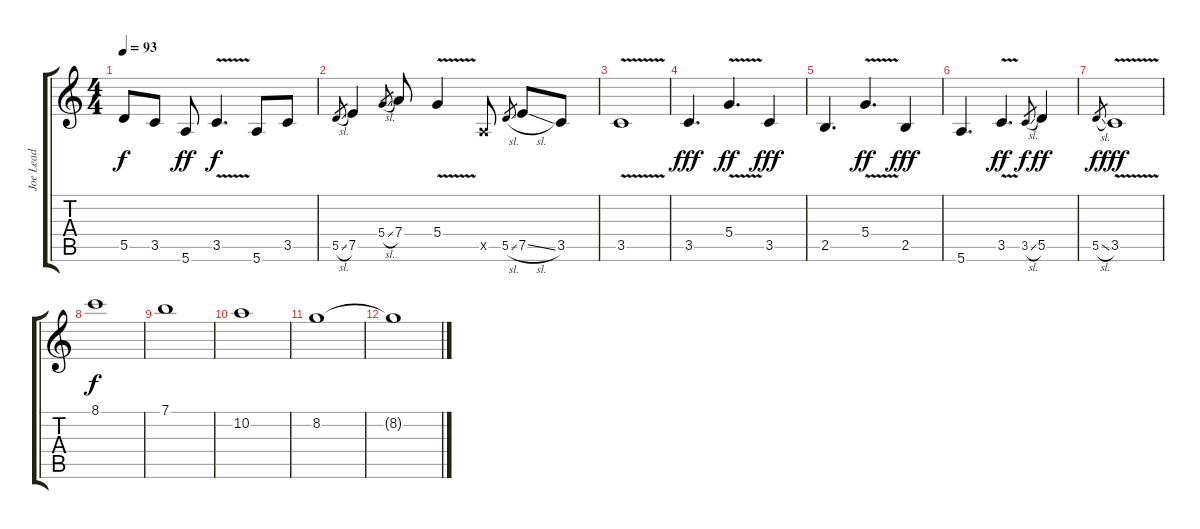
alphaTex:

\track ("Joe Lead" "Joe Lead") {instrument overdrivenguitar}
\staff {score tabs}
\tuning (E4 B3 G3 D3 A2 E2) {hide}
\ts (4 4)
\tempo 93
\clef g2
\ks c
5.5.8{dy f} 3.5.8 5.6.8{dy ff} 3.5{v}.4{d dy f} 5.6.8 3.5.8 |
5.5{sl}.8{gr} 7.5.4 5.4{sl}.8{gr} 7.4.8 5.4{v}.4 0.5{x}.8 5.5{sl}.8{gr} 7.5{sl}.8 3.5.8 |
3.5{v}.1 |
3.5.4{d dy fff} 5.4{v}.4{d dy ff} 3.5.4{dy fff} |
2.5.4{d} 5.4{v}.4{d dy ff} 2.5.4{dy fff} |
5.6.4{d} 3.5{v}.4{d dy ff} 3.5{sl}.8{gr dy f} 5.5.4{dy ff} |
5.5{sl}.8{gr dy f} 3.5{v}.1{dy fff} |
8.1.1{dy f volume 6} |
7.1.1 |
10.2.1 |
8.2.1{volume 3} |
8.2{t}.1
